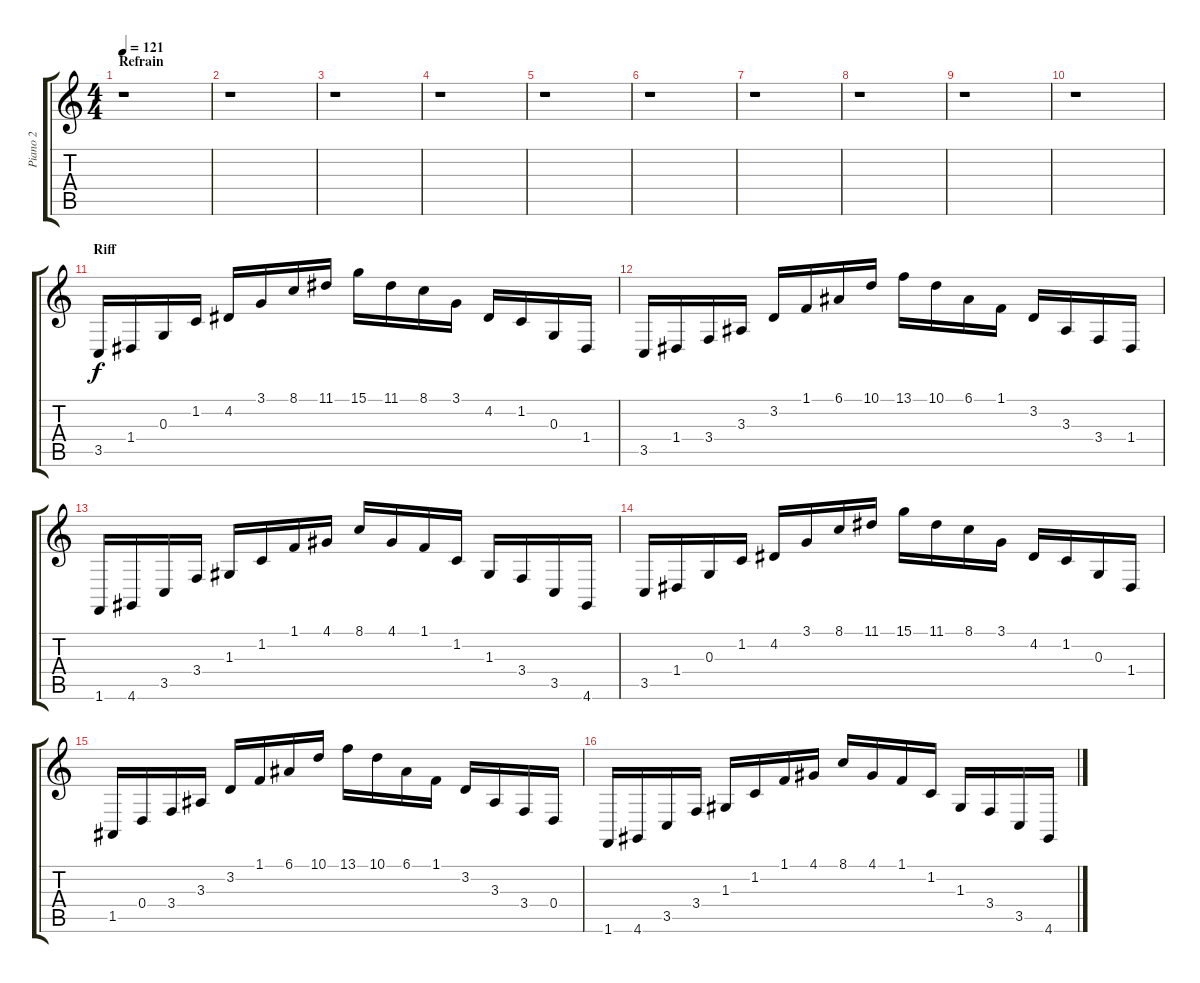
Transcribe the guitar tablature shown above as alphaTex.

\track ("Piano 2" "Piano 2") {instrument electricgrandpiano}
\staff {score tabs}
\tuning (E4 B3 G3 D3 A2 E2) {hide}
\ts (4 4)
\section ("" "Refrain")
\tempo 121
\clef g2
\ks c
r.1{dy f} |
r.1 |
r.1 |
r.1 |
r.1 |
r.1 |
r.1 |
r.1 |
r.1 |
r.1 |
\section ("" "Riff")
3.5.16 1.4.16 0.3.16 1.2.16 4.2.16 3.1.16 8.1.16 11.1.16 15.1.16 11.1.16 8.1.16 3.1.16 4.2.16 1.2.16 0.3.16 1.4.16 |
3.5.16 1.4.16 3.4.16 3.3.16 3.2.16 1.1.16 6.1.16 10.1.16 13.1.16 10.1.16 6.1.16 1.1.16 3.2.16 3.3.16 3.4.16 1.4.16 |
1.6.16 4.6.16 3.5.16 3.4.16 1.3.16 1.2.16 1.1.16 4.1.16 8.1.16 4.1.16 1.1.16 1.2.16 1.3.16 3.4.16 3.5.16 4.6.16 |
3.5.16 1.4.16 0.3.16 1.2.16 4.2.16 3.1.16 8.1.16 11.1.16 15.1.16 11.1.16 8.1.16 3.1.16 4.2.16 1.2.16 0.3.16 1.4.16 |
1.5.16 0.4.16 3.4.16 3.3.16 3.2.16 1.1.16 6.1.16 10.1.16 13.1.16 10.1.16 6.1.16 1.1.16 3.2.16 3.3.16 3.4.16 0.4.16 |
1.6.16 4.6.16 3.5.16 3.4.16 1.3.16 1.2.16 1.1.16 4.1.16 8.1.16 4.1.16 1.1.16 1.2.16 1.3.16 3.4.16 3.5.16 4.6.16
